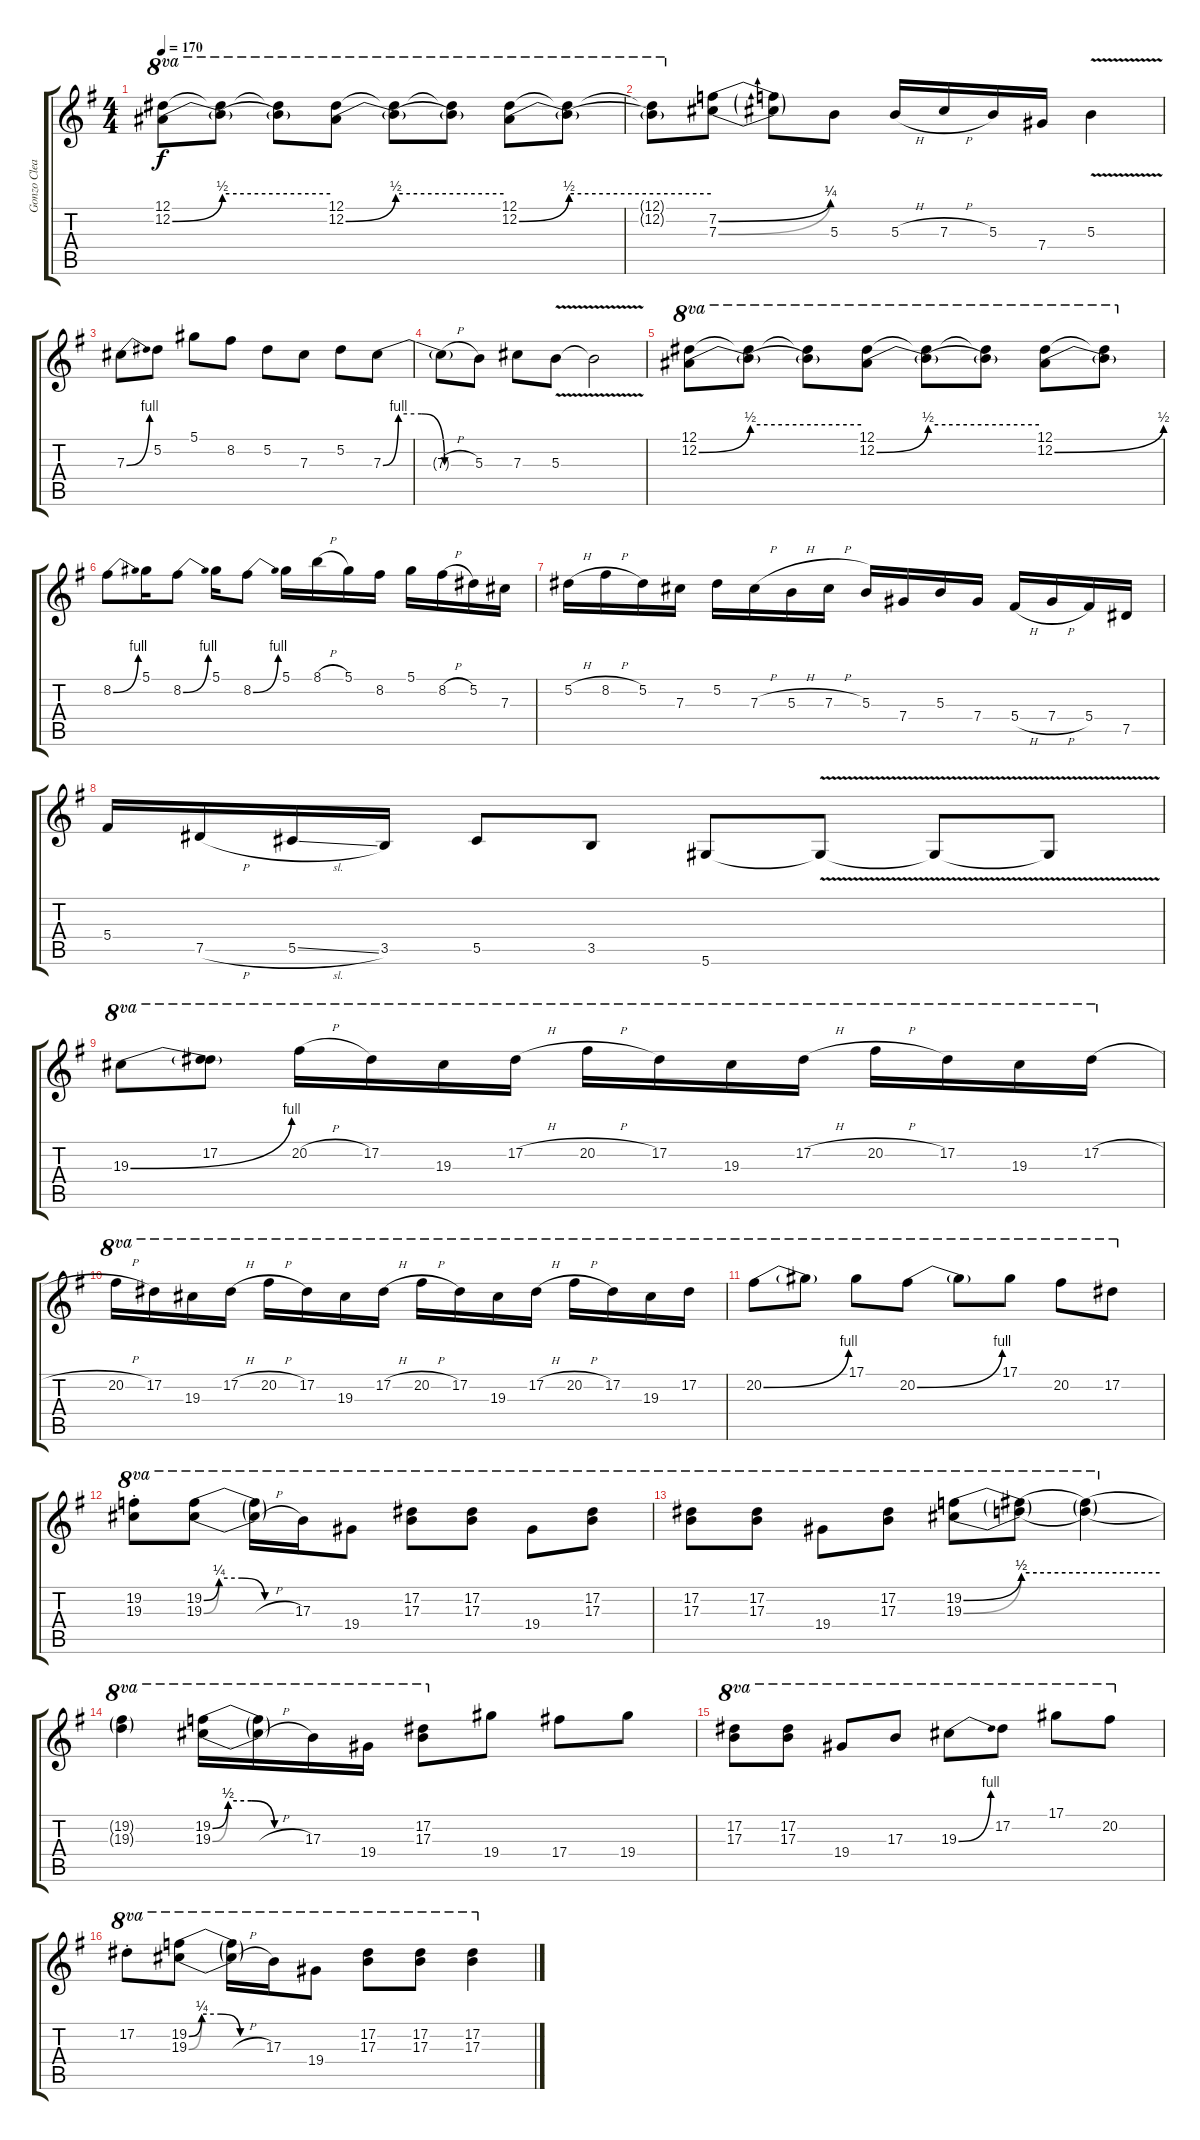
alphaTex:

\track ("Gonzo Clean" "Gonzo Clea") {instrument electricguitarclean}
\staff {score tabs}
\tuning (Eb4 Bb3 Gb3 Db3 Ab2 Eb2) {hide}
\ts (4 4)
\tempo 170
\clef g2
\ks g
(12.1 12.2{be (bend 0 0 60 2)}).8{ot 8va dy f} (12.1{t} 12.2{be (hold 0 2 60 2) t}).8{ot 8va} (12.1{t} 12.2{t}).8{ot 8va} (12.1 12.2{be (bend 0 0 60 2)}).8{ot 8va} (12.1{t} 12.2{be (hold 0 2 60 2) t}).8{ot 8va} (12.1{t} 12.2{t}).8{ot 8va} (12.1 12.2{be (bend 0 0 60 2)}).8{ot 8va} (12.1{t} 12.2{be (hold 0 2 60 2) t}).8{ot 8va} |
(12.1{t} 12.2{t}).8{ot 8va} (7.2{be (bend 0 0 60 1)} 7.3{be (bend 0 0 60 1)}).8 (7.2{t} 7.3{t}).8 5.3.8 5.3{h}.16 7.3{h}.16 5.3.16 7.4.16 5.3{v}.4 |
7.3{be (bend 0 0 60 4)}.8 5.2.8 5.1.8 8.2.8 5.2.8 7.3.8 5.2.8 7.3{be (custom 0 0 10 4 25 4 40 0 60 0)}.8 |
7.3{h t}.8 5.3.8 7.3.8 5.3{v}.8 5.3{v t}.2 |
(12.1 12.2{be (bend 0 0 60 2)}).8{ot 8va} (12.1{t} 12.2{be (hold 0 2 60 2) t}).8{ot 8va} (12.1{t} 12.2{t}).8{ot 8va} (12.1 12.2{be (bend 0 0 60 2)}).8{ot 8va} (12.1{t} 12.2{be (hold 0 2 60 2) t}).8{ot 8va} (12.1{t} 12.2{t}).8{ot 8va} (12.1 12.2{be (bend 0 0 60 2)}).8{ot 8va} (12.1{t} 12.2{t}).8{ot 8va} |
8.2{be (bend 0 0 60 4)}.8 5.1.16 8.2{be (bend 0 0 60 4)}.8 5.1.16 8.2{be (bend 0 0 60 4)}.8 5.1.16 8.1{h}.16 5.1.16 8.2.16 5.1.16 8.2{h}.16 5.2.16 7.3.16 |
5.2{h}.16 8.2{h}.16 5.2.16 7.3.16 5.2.16 7.3{h}.16 5.3{h}.16 7.3{h}.16 5.3.16 7.4.16 5.3.16 7.4.16 5.4{h}.16 7.4{h}.16 5.4.16 7.5.16 |
5.4.16 7.5{h}.16 5.5{sl}.16 3.5.16 5.5.8 3.5.8 5.6.8 5.6{v t}.8 5.6{v t}.8 5.6{v t}.8 |
19.3{be (bend 0 0 60 4)}.8{ot 8va} (17.2 19.3{t}).8{ot 8va} 20.2{h}.16{ot 8va} 17.2.16{ot 8va} 19.3.16{ot 8va} 17.2{h}.16{ot 8va} 20.2{h}.16{ot 8va} 17.2.16{ot 8va} 19.3.16{ot 8va} 17.2{h}.16{ot 8va} 20.2{h}.16{ot 8va} 17.2.16{ot 8va} 19.3.16{ot 8va} 17.2{h}.16{ot 8va} |
20.2{h}.16{ot 8va} 17.2.16{ot 8va} 19.3.16{ot 8va} 17.2{h}.16{ot 8va} 20.2{h}.16{ot 8va} 17.2.16{ot 8va} 19.3.16{ot 8va} 17.2{h}.16{ot 8va} 20.2{h}.16{ot 8va} 17.2.16{ot 8va} 19.3.16{ot 8va} 17.2{h}.16{ot 8va} 20.2{h}.16{ot 8va} 17.2.16{ot 8va} 19.3.16{ot 8va} 17.2.16{ot 8va} |
20.2{be (bend 0 0 60 4)}.8{ot 8va} 20.2{t}.8{ot 8va} 17.1.8{ot 8va} 20.2{be (bend 0 0 60 4)}.8{ot 8va} 20.2{t}.8{ot 8va} 17.1.8{ot 8va} 20.2.8{ot 8va} 17.2.8{ot 8va} |
(19.2{st} 19.3{st}).8{ot 8va} (19.2{be (custom 0 0 10 1 25 1 40 0 60 0)} 19.3{be (custom 0 0 10 1 25 1 40 0 60 0)}).8{ot 8va} (19.2{t} 19.3{h t}).16{ot 8va} 17.3.16{ot 8va} 19.4.8{ot 8va} (17.2 17.3).8{ot 8va} (17.2 17.3).8{ot 8va} 19.4.8{ot 8va} (17.2 17.3).8{ot 8va} |
(17.2 17.3).8{ot 8va} (17.2 17.3).8{ot 8va} 19.4.8{ot 8va} (17.2 17.3).8{ot 8va} (19.2{be (bend 0 0 60 2)} 19.3{be (bend 0 0 60 2)}).8{ot 8va} (19.2{be (hold 0 2 60 2) t} 19.3{be (hold 0 2 60 2) t}).8{ot 8va} (19.2{be (hold 0 2 60 2) t} 19.3{be (hold 0 2 60 2) t}).4{ot 8va} |
(19.2{t} 19.3{t}).4{ot 8va} (19.2{be (custom 0 0 10 2 25 2 40 0 60 0)} 19.3{be (custom 0 0 10 2 25 2 40 0 60 0)}).16{ot 8va} (19.2{t} 19.3{h t}).16{ot 8va} 17.3.16{ot 8va} 19.4.16{ot 8va} (17.2 17.3).8{ot 8va} 19.4.8 17.4.8 19.4.8 |
(17.2 17.3).8{ot 8va} (17.2 17.3).8{ot 8va} 19.4.8{ot 8va} 17.3.8{ot 8va} 19.3{be (bend 0 0 60 4)}.8{ot 8va} 17.2.8{ot 8va} 17.1.8{ot 8va} 20.2.8{ot 8va} |
17.2{st}.8{ot 8va} (19.2{be (custom 0 0 10 1 25 1 40 0 60 0)} 19.3{be (custom 0 0 10 1 25 1 40 0 60 0)}).8{ot 8va} (19.2{t} 19.3{h t}).16{ot 8va} 17.3.16{ot 8va} 19.4.8{ot 8va} (17.2 17.3).8{ot 8va} (17.2 17.3).8{ot 8va} (17.2 17.3).4{ot 8va}
